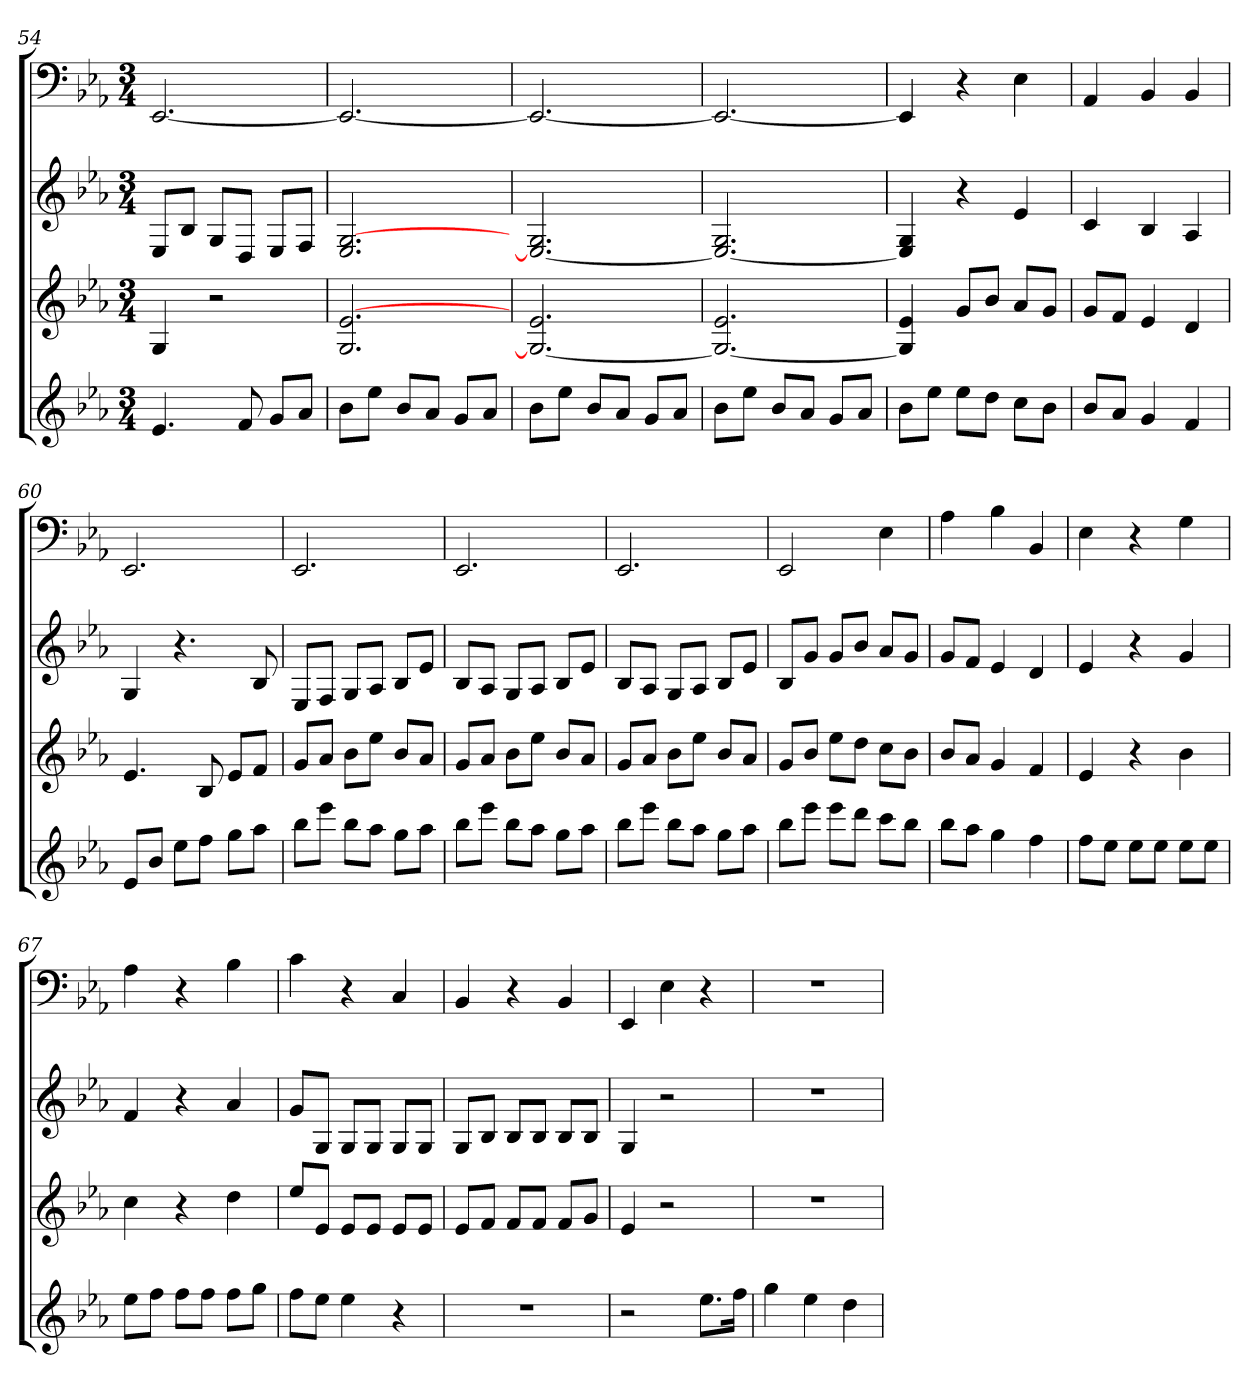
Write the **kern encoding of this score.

**kern	**kern	**kern	**kern
*part4	*part3	*part2	*part1
*staff4	*staff3	*staff2	*staff1
*k[b-e-a-]	*k[b-e-a-]	*k[b-e-a-]	*k[b-e-a-]
*E-:	*E-:	*E-:	*E-:
*M3/4	*M3/4	*M3/4	*M3/4
=54	=54	=54	=54
4.e-	4G	8E-L	[2.EE-
.	.	8B-J	.
.	2r	8GL	.
8f	.	8DJ	.
8gL	.	8E-L	.
8a-J	.	8FJ	.
=55	=55	=55	=55
8b-L	2.G [2.e-	2.E- [2.G	2.EE-_
8ee-J	.	.	.
8b-L	.	.	.
8a-J	.	.	.
8gL	.	.	.
8a-J	.	.	.
=56	=56	=56	=56
8b-L	2.G_ 2.e-	2.E-_ 2.G	2.EE-_
8ee-J	.	.	.
8b-L	.	.	.
8a-J	.	.	.
8gL	.	.	.
8a-J	.	.	.
=57	=57	=57	=57
8b-L	2.G_ 2.e-	2.E-_ 2.G	2.EE-_
8ee-J	.	.	.
8b-L	.	.	.
8a-J	.	.	.
8gL	.	.	.
8a-J	.	.	.
=58	=58	=58	=58
8b-L	4G] 4e-	4E-] 4G	4EE-]
8ee-J	.	.	.
8ee-L	8gL	4r	4r
8ddJ	8b-J	.	.
8ccL	8a-L	4e-	4E-
8b-J	8gJ	.	.
=59	=59	=59	=59
8b-L	8gL	4c	4AA-
8a-J	8fJ	.	.
4g	4e-	4B-	4BB-
4f	4d	4A-	4BB-
=60	=60	=60	=60
8e-L	4.e-	4G	2.EE-
8b-J	.	.	.
8ee-L	.	4.r	.
8ffJ	8B-	.	.
8ggL	8e-L	.	.
8aa-J	8fJ	8B-	.
=61	=61	=61	=61
8bb-L	8gL	8E-L	2.EE-
8eee-J	8a-J	8FJ	.
8bb-L	8b-L	8GL	.
8aa-J	8ee-J	8A-J	.
8ggL	8b-L	8B-L	.
8aa-J	8a-J	8e-J	.
=62	=62	=62	=62
8bb-L	8gL	8B-L	2.EE-
8eee-J	8a-J	8A-J	.
8bb-L	8b-L	8GL	.
8aa-J	8ee-J	8A-J	.
8ggL	8b-L	8B-L	.
8aa-J	8a-J	8e-J	.
=63	=63	=63	=63
8bb-L	8gL	8B-L	2.EE-
8eee-J	8a-J	8A-J	.
8bb-L	8b-L	8GL	.
8aa-J	8ee-J	8A-J	.
8ggL	8b-L	8B-L	.
8aa-J	8a-J	8e-J	.
=64	=64	=64	=64
8bb-L	8gL	8B-L	2EE-
8eee-J	8b-J	8gJ	.
8eee-L	8ee-L	8gL	.
8dddJ	8ddJ	8b-J	.
8cccL	8ccL	8a-L	4E-
8bb-J	8b-J	8gJ	.
=65	=65	=65	=65
8bb-L	8b-L	8gL	4A-
8aa-J	8a-J	8fJ	.
4gg	4g	4e-	4B-
4ff	4f	4d	4BB-
=66	=66	=66	=66
8ffL	4e-	4e-	4E-
8ee-J	.	.	.
8ee-L	4r	4r	4r
8ee-J	.	.	.
8ee-L	4b-	4g	4G
8ee-J	.	.	.
=67	=67	=67	=67
8ee-L	4cc	4f	4A-
8ffJ	.	.	.
8ffL	4r	4r	4r
8ffJ	.	.	.
8ffL	4dd	4a-	4B-
8ggJ	.	.	.
=68	=68	=68	=68
8ffL	8ee-L	8gL	4c
8ee-J	8e-J	8GJ	.
4ee-	8e-L	8GL	4r
.	8e-J	8GJ	.
4r	8e-L	8GL	4C
.	8e-J	8GJ	.
=69	=69	=69	=69
2.r	8e-L	8GL	4BB-
.	8fJ	8B-J	.
.	8fL	8B-L	4r
.	8fJ	8B-J	.
.	8fL	8B-L	4BB-
.	8gJ	8B-J	.
=70	=70	=70	=70
2r	4e-	4G	4EE-
.	2r	2r	4E-
8.ee-L	.	.	4r
16ffJk	.	.	.
=71	=71	=71	=71
4gg	2.r	2.r	2.r
4ee-	.	.	.
4dd	.	.	.
=	=	=	=
*-	*-	*-	*-
